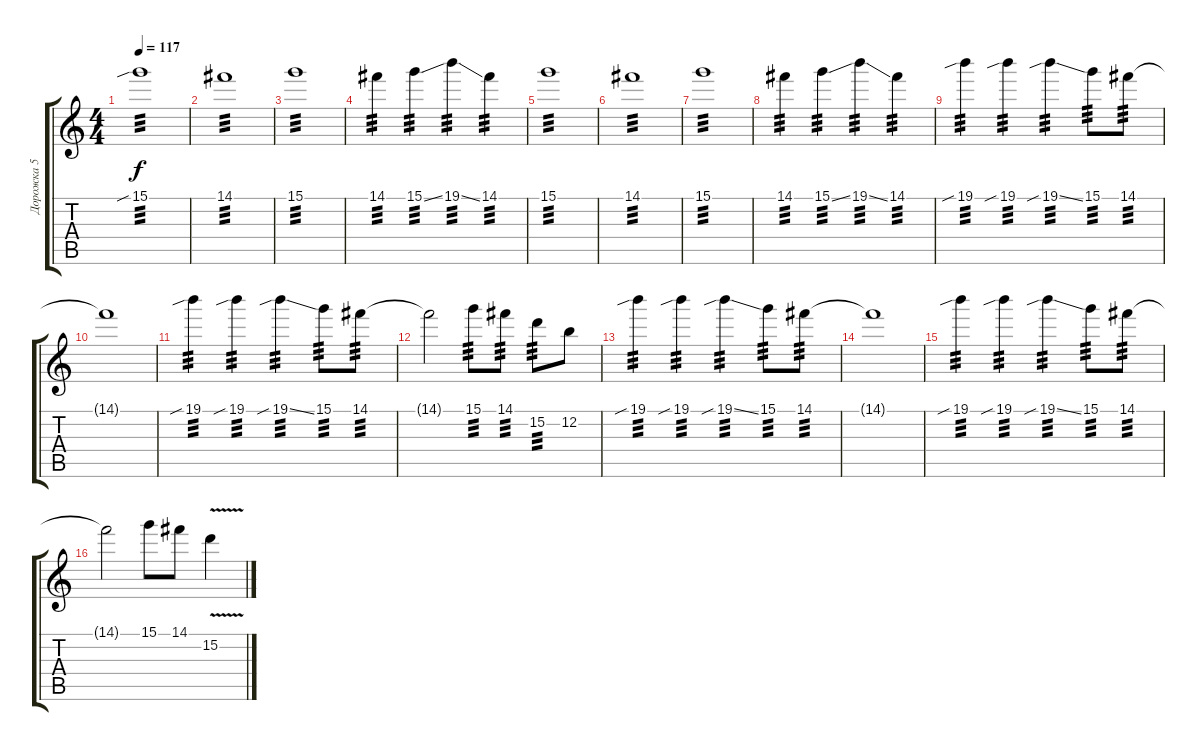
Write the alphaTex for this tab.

\track ("Дорожка 5" "Дорожка 5") {instrument distortionguitar}
\staff {score tabs}
\tuning (E4 B3 G3 D3 A2 E2) {hide}
\ts (4 4)
\tempo 117
\clef g2
\ks c
15.1{sib}.1{tp 3 dy f} |
14.1.1{tp 3} |
15.1.1{tp 3} |
14.1.4{tp 3} 15.1{ss}.4{tp 3} 19.1{ss}.4{tp 3} 14.1.4{tp 3} |
15.1.1{tp 3} |
14.1.1{tp 3} |
15.1.1{tp 3} |
14.1.4{tp 3} 15.1{ss}.4{tp 3} 19.1{ss}.4{tp 3} 14.1.4{tp 3} |
19.1{sib}.4{tp 3} 19.1{sib}.4{tp 3} 19.1{sib ss}.4{tp 3} 15.1.8{tp 3} 14.1.8{tp 3} |
14.1{t}.1 |
19.1{sib}.4{tp 3} 19.1{sib}.4{tp 3} 19.1{sib ss}.4{tp 3} 15.1.8{tp 3} 14.1.8{tp 3} |
14.1{t}.2 15.1.8{tp 3} 14.1.8{tp 3} 15.2.8{tp 3} 12.2.8 |
19.1{sib}.4{tp 3} 19.1{sib}.4{tp 3} 19.1{sib ss}.4{tp 3} 15.1.8{tp 3} 14.1.8{tp 3} |
14.1{t}.1 |
19.1{sib}.4{tp 3} 19.1{sib}.4{tp 3} 19.1{sib ss}.4{tp 3} 15.1.8{tp 3} 14.1.8{tp 3} |
14.1{t}.2 15.1.8 14.1.8 15.2{v}.4
